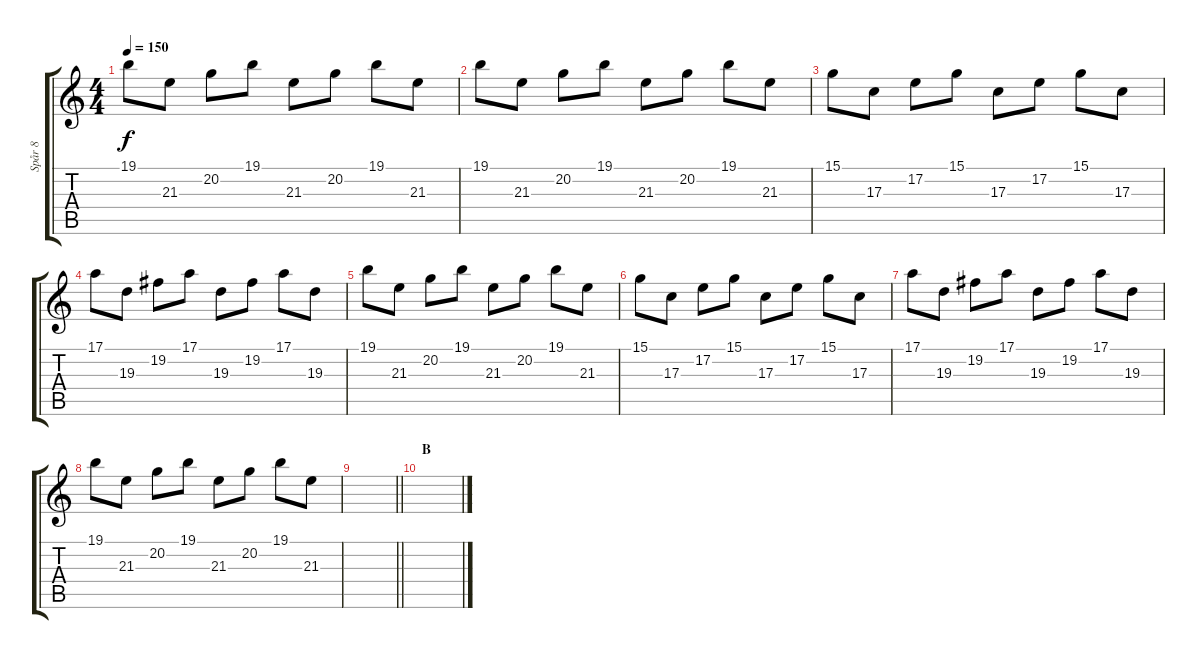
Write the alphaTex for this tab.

\track ("Spår 8" "Spår 8") {instrument pizzicatostrings}
\staff {score tabs}
\tuning (E4 B3 G3 D3 A2 E2) {hide}
\ts (4 4)
\tempo 150
\clef g2
\ks c
19.1.8{dy f} 21.3.8 20.2.8 19.1.8 21.3.8 20.2.8 19.1.8 21.3.8 |
\section ("" "")
19.1.8 21.3.8 20.2.8 19.1.8 21.3.8 20.2.8 19.1.8 21.3.8 |
15.1.8 17.3.8 17.2.8 15.1.8 17.3.8 17.2.8 15.1.8 17.3.8 |
17.1.8 19.3.8 19.2.8 17.1.8 19.3.8 19.2.8 17.1.8 19.3.8 |
19.1.8 21.3.8 20.2.8 19.1.8 21.3.8 20.2.8 19.1.8 21.3.8 |
15.1.8 17.3.8 17.2.8 15.1.8 17.3.8 17.2.8 15.1.8 17.3.8 |
17.1.8 19.3.8 19.2.8 17.1.8 19.3.8 19.2.8 17.1.8 19.3.8 |
19.1.8 21.3.8 20.2.8 19.1.8 21.3.8 20.2.8 19.1.8 21.3.8 |
\barLineRight lightlight
|
\section ("" "B")
